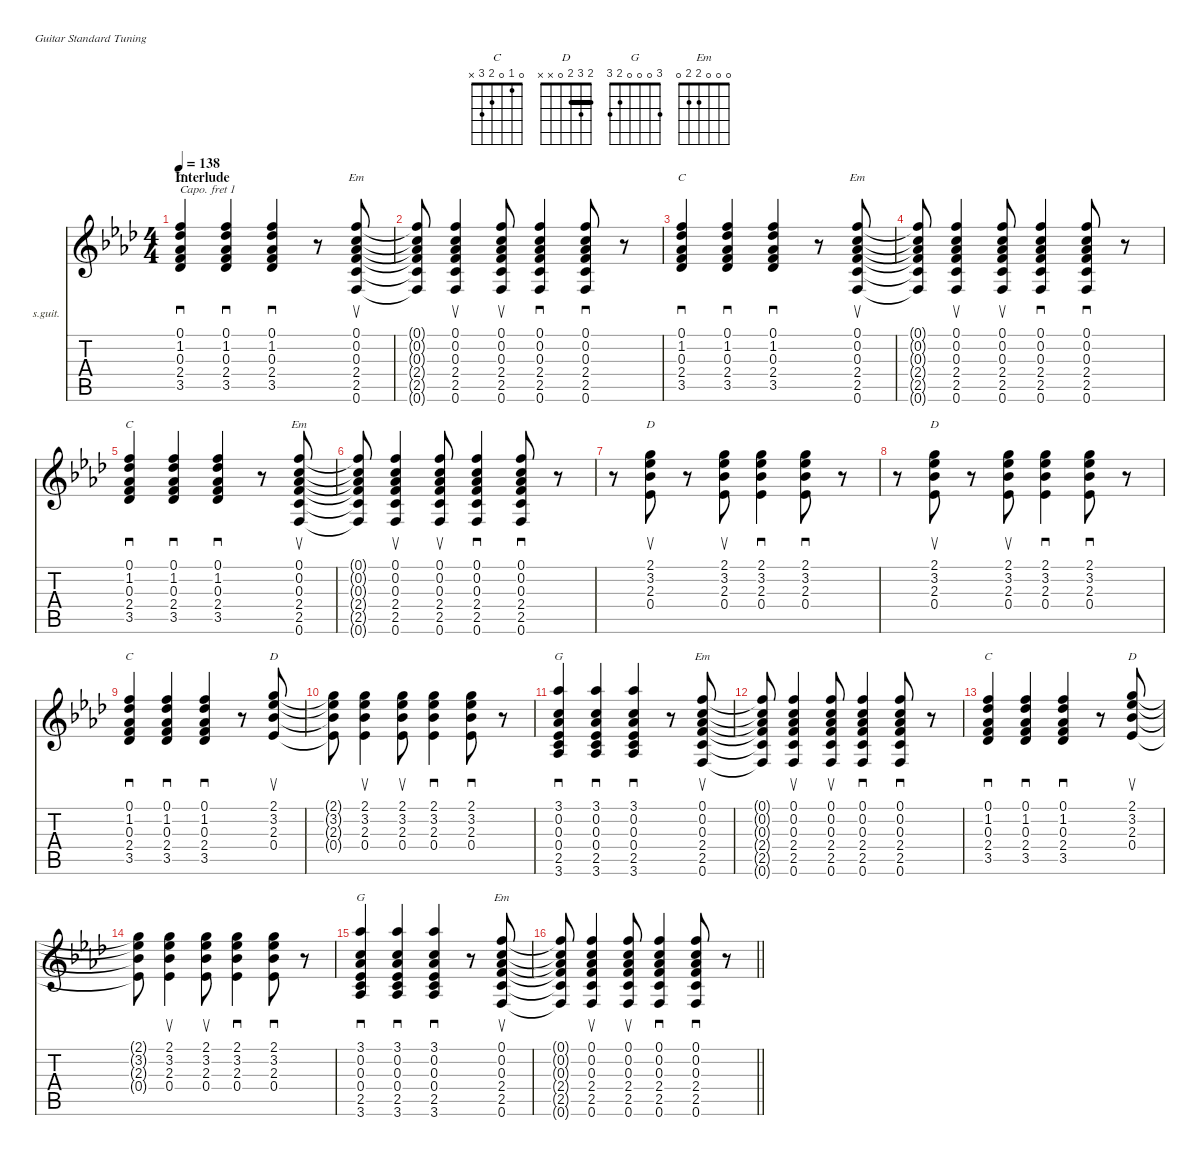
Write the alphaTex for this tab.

\defaultSystemsLayout 4
\hideDynamics
\bracketExtendMode nobrackets
\firstSystemTrackNameOrientation horizontal
\otherSystemsTrackNameOrientation horizontal
\track ("cowboy chords 05" "s.guit.") {instrument acousticguitarsteel}
\staff {score tabs}
\capo 1
\tuning (E4 B3 G3 D3 A2 E2)
\chord ("C" 0 1 0 2 3 x) {showfingering false}
\chord ("D" 2 3 2 0 x x) {showfingering false barre 2}
\chord ("G" 3 0 0 0 2 3) {showfingering false}
\chord ("Em" 0 0 0 2 2 0) {showfingering false}
\ts (4 4)
\section ("" "Interlude")
\tempo 138
\clef g2
\ks ab
(3.5{acc b} 2.4{acc forcenatural} 0.3{acc b} 1.2{acc b} 0.1{acc forcenatural}).4{sd ch "C" dy mf beam Up} (3.5{acc b} 2.4{acc forcenatural} 0.3{acc b} 1.2{acc b} 0.1{acc forcenatural}).4{sd beam Up} (3.5{acc b} 2.4{acc forcenatural} 0.3{acc b} 1.2{acc b} 0.1{acc forcenatural}).4{sd beam Up} r.8{beam Up} (2.4{acc forcenatural} 0.3{acc b} 0.2{acc forcenatural} 0.1{acc forcenatural} 0.6{acc forcenatural} 2.5{acc forcenatural}).8{su ch "Em" beam Up} |
(0.1{t acc forcenatural} 0.2{t acc forcenatural} 0.3{t acc b} 2.4{t acc forcenatural} 0.6{t acc forcenatural} 2.5{t acc forcenatural}).8{beam Up} (2.4{acc forcenatural} 0.3{acc b} 0.2{acc forcenatural} 0.1{acc forcenatural} 0.6{acc forcenatural} 2.5{acc forcenatural}).4{su beam Up} (2.4{acc forcenatural} 0.3{acc b} 0.2{acc forcenatural} 0.1{acc forcenatural} 0.6{acc forcenatural} 2.5{acc forcenatural}).8{su beam Up} (2.4{acc forcenatural} 0.3{acc b} 0.2{acc forcenatural} 0.1{acc forcenatural} 0.6{acc forcenatural} 2.5{acc forcenatural}).4{sd beam Up} (2.4{acc forcenatural} 0.3{acc b} 0.2{acc forcenatural} 0.1{acc forcenatural} 0.6{acc forcenatural} 2.5{acc forcenatural}).8{sd beam Up} r.8{beam Up} |
(3.5{acc b} 2.4{acc forcenatural} 0.3{acc b} 1.2{acc b} 0.1{acc forcenatural}).4{sd ch "C" beam Up} (3.5{acc b} 2.4{acc forcenatural} 0.3{acc b} 1.2{acc b} 0.1{acc forcenatural}).4{sd beam Up} (3.5{acc b} 2.4{acc forcenatural} 0.3{acc b} 1.2{acc b} 0.1{acc forcenatural}).4{sd beam Up} r.8{beam Up} (2.4{acc forcenatural} 0.3{acc b} 0.2{acc forcenatural} 0.1{acc forcenatural} 0.6{acc forcenatural} 2.5{acc forcenatural}).8{su ch "Em" beam Up} |
(0.1{t acc forcenatural} 0.2{t acc forcenatural} 0.3{t acc b} 2.4{t acc forcenatural} 0.6{t acc forcenatural} 2.5{t acc forcenatural}).8{beam Up} (2.4{acc forcenatural} 0.3{acc b} 0.2{acc forcenatural} 0.1{acc forcenatural} 0.6{acc forcenatural} 2.5{acc forcenatural}).4{su beam Up} (2.4{acc forcenatural} 0.3{acc b} 0.2{acc forcenatural} 0.1{acc forcenatural} 0.6{acc forcenatural} 2.5{acc forcenatural}).8{su beam Up} (2.4{acc forcenatural} 0.3{acc b} 0.2{acc forcenatural} 0.1{acc forcenatural} 0.6{acc forcenatural} 2.5{acc forcenatural}).4{sd beam Up} (2.4{acc forcenatural} 0.3{acc b} 0.2{acc forcenatural} 0.1{acc forcenatural} 0.6{acc forcenatural} 2.5{acc forcenatural}).8{sd beam Up} r.8{beam Up} |
(3.5{acc b} 2.4{acc forcenatural} 0.3{acc b} 1.2{acc b} 0.1{acc forcenatural}).4{sd ch "C" beam Up} (3.5{acc b} 2.4{acc forcenatural} 0.3{acc b} 1.2{acc b} 0.1{acc forcenatural}).4{sd beam Up} (3.5{acc b} 2.4{acc forcenatural} 0.3{acc b} 1.2{acc b} 0.1{acc forcenatural}).4{sd beam Up} r.8{beam Up} (2.4{acc forcenatural} 0.3{acc b} 0.2{acc forcenatural} 0.1{acc forcenatural} 0.6{acc forcenatural} 2.5{acc forcenatural}).8{su ch "Em" beam Up} |
(0.1{t acc forcenatural} 0.2{t acc forcenatural} 0.3{t acc b} 2.4{t acc forcenatural} 0.6{t acc forcenatural} 2.5{t acc forcenatural}).8{beam Up} (2.4{acc forcenatural} 0.3{acc b} 0.2{acc forcenatural} 0.1{acc forcenatural} 0.6{acc forcenatural} 2.5{acc forcenatural}).4{su beam Up} (2.4{acc forcenatural} 0.3{acc b} 0.2{acc forcenatural} 0.1{acc forcenatural} 0.6{acc forcenatural} 2.5{acc forcenatural}).8{su beam Up} (2.4{acc forcenatural} 0.3{acc b} 0.2{acc forcenatural} 0.1{acc forcenatural} 0.6{acc forcenatural} 2.5{acc forcenatural}).4{sd beam Up} (2.4{acc forcenatural} 0.3{acc b} 0.2{acc forcenatural} 0.1{acc forcenatural} 0.6{acc forcenatural} 2.5{acc forcenatural}).8{sd beam Up} r.8{beam Up} |
r.8{beam Down} (0.4{acc b} 2.3{acc b} 3.2{acc b} 2.1{acc forcenatural}).8{su ch "D" beam Down} r.8{beam Down} (0.4{acc b} 2.3{acc b} 3.2{acc b} 2.1{acc forcenatural}).8{su beam Down} (0.4{acc b} 2.3{acc b} 3.2{acc b} 2.1{acc forcenatural}).4{sd beam Down} (0.4{acc b} 2.3{acc b} 3.2{acc b} 2.1{acc forcenatural}).8{sd beam Down} r.8{beam Down} |
r.8{beam Down} (0.4{acc b} 2.3{acc b} 3.2{acc b} 2.1{acc forcenatural}).8{su ch "D" beam Down} r.8{beam Down} (0.4{acc b} 2.3{acc b} 3.2{acc b} 2.1{acc forcenatural}).8{su beam Down} (0.4{acc b} 2.3{acc b} 3.2{acc b} 2.1{acc forcenatural}).4{sd beam Down} (0.4{acc b} 2.3{acc b} 3.2{acc b} 2.1{acc forcenatural}).8{sd beam Down} r.8{beam Down} |
(3.5{acc b} 2.4{acc forcenatural} 0.3{acc b} 1.2{acc b} 0.1{acc forcenatural}).4{sd ch "C" beam Up} (3.5{acc b} 2.4{acc forcenatural} 0.3{acc b} 1.2{acc b} 0.1{acc forcenatural}).4{sd beam Up} (3.5{acc b} 2.4{acc forcenatural} 0.3{acc b} 1.2{acc b} 0.1{acc forcenatural}).4{sd beam Up} r.8{beam Up} (0.4{acc b} 2.3{acc b} 3.2{acc b} 2.1{acc forcenatural}).8{su ch "D" beam Down} |
(2.1{t acc forcenatural} 3.2{t acc b} 2.3{t acc b} 0.4{t acc b}).8{beam Down} (0.4{acc b} 2.3{acc b} 3.2{acc b} 2.1{acc forcenatural}).4{su beam Down} (0.4{acc b} 2.3{acc b} 3.2{acc b} 2.1{acc forcenatural}).8{su beam Down} (0.4{acc b} 2.3{acc b} 3.2{acc b} 2.1{acc forcenatural}).4{sd beam Down} (0.4{acc b} 2.3{acc b} 3.2{acc b} 2.1{acc forcenatural}).8{sd beam Down} r.8{beam Down} |
(2.5{acc forcenatural} 0.4{acc b} 0.3{acc b} 0.2{acc forcenatural} 3.1{acc b} 3.6{acc b}).4{sd ch "G" beam Up} (2.5{acc forcenatural} 0.4{acc b} 0.3{acc b} 0.2{acc forcenatural} 3.1{acc b} 3.6{acc b}).4{sd beam Up} (2.5{acc forcenatural} 0.4{acc b} 0.3{acc b} 0.2{acc forcenatural} 3.1{acc b} 3.6{acc b}).4{sd beam Up} r.8{beam Up} (2.4{acc forcenatural} 0.3{acc b} 0.2{acc forcenatural} 0.1{acc forcenatural} 0.6{acc forcenatural} 2.5{acc forcenatural}).8{su ch "Em" beam Up} |
(0.1{t acc forcenatural} 0.2{t acc forcenatural} 0.3{t acc b} 2.4{t acc forcenatural} 0.6{t acc forcenatural} 2.5{t acc forcenatural}).8{beam Up} (2.4{acc forcenatural} 0.3{acc b} 0.2{acc forcenatural} 0.1{acc forcenatural} 0.6{acc forcenatural} 2.5{acc forcenatural}).4{su beam Up} (2.4{acc forcenatural} 0.3{acc b} 0.2{acc forcenatural} 0.1{acc forcenatural} 0.6{acc forcenatural} 2.5{acc forcenatural}).8{su beam Up} (2.4{acc forcenatural} 0.3{acc b} 0.2{acc forcenatural} 0.1{acc forcenatural} 0.6{acc forcenatural} 2.5{acc forcenatural}).4{sd beam Up} (2.4{acc forcenatural} 0.3{acc b} 0.2{acc forcenatural} 0.1{acc forcenatural} 0.6{acc forcenatural} 2.5{acc forcenatural}).8{sd beam Up} r.8{beam Up} |
(3.5{acc b} 2.4{acc forcenatural} 0.3{acc b} 1.2{acc b} 0.1{acc forcenatural}).4{sd ch "C" beam Up} (3.5{acc b} 2.4{acc forcenatural} 0.3{acc b} 1.2{acc b} 0.1{acc forcenatural}).4{sd beam Up} (3.5{acc b} 2.4{acc forcenatural} 0.3{acc b} 1.2{acc b} 0.1{acc forcenatural}).4{sd beam Up} r.8{beam Up} (0.4{acc b} 2.3{acc b} 3.2{acc b} 2.1{acc forcenatural}).8{su ch "D" beam Down} |
(2.1{t acc forcenatural} 3.2{t acc b} 2.3{t acc b} 0.4{t acc b}).8{beam Down} (0.4{acc b} 2.3{acc b} 3.2{acc b} 2.1{acc forcenatural}).4{su beam Down} (0.4{acc b} 2.3{acc b} 3.2{acc b} 2.1{acc forcenatural}).8{su beam Down} (0.4{acc b} 2.3{acc b} 3.2{acc b} 2.1{acc forcenatural}).4{sd beam Down} (0.4{acc b} 2.3{acc b} 3.2{acc b} 2.1{acc forcenatural}).8{sd beam Down} r.8{beam Down} |
(2.5{acc forcenatural} 0.4{acc b} 0.3{acc b} 0.2{acc forcenatural} 3.1{acc b} 3.6{acc b}).4{sd ch "G" beam Up} (2.5{acc forcenatural} 0.4{acc b} 0.3{acc b} 0.2{acc forcenatural} 3.1{acc b} 3.6{acc b}).4{sd beam Up} (2.5{acc forcenatural} 0.4{acc b} 0.3{acc b} 0.2{acc forcenatural} 3.1{acc b} 3.6{acc b}).4{sd beam Up} r.8{beam Up} (2.4{acc forcenatural} 0.3{acc b} 0.2{acc forcenatural} 0.1{acc forcenatural} 0.6{acc forcenatural} 2.5{acc forcenatural}).8{su ch "Em" beam Up} |
\barLineRight lightlight
(0.1{t acc forcenatural} 0.2{t acc forcenatural} 0.3{t acc b} 2.4{t acc forcenatural} 0.6{t acc forcenatural} 2.5{t acc forcenatural}).8{beam Up} (2.4{acc forcenatural} 0.3{acc b} 0.2{acc forcenatural} 0.1{acc forcenatural} 0.6{acc forcenatural} 2.5{acc forcenatural}).4{su beam Up} (2.4{acc forcenatural} 0.3{acc b} 0.2{acc forcenatural} 0.1{acc forcenatural} 0.6{acc forcenatural} 2.5{acc forcenatural}).8{su beam Up} (2.4{acc forcenatural} 0.3{acc b} 0.2{acc forcenatural} 0.1{acc forcenatural} 0.6{acc forcenatural} 2.5{acc forcenatural}).4{sd beam Up} (2.4{acc forcenatural} 0.3{acc b} 0.2{acc forcenatural} 0.1{acc forcenatural} 0.6{acc forcenatural} 2.5{acc forcenatural}).8{sd beam Up} r.8{beam Up}
